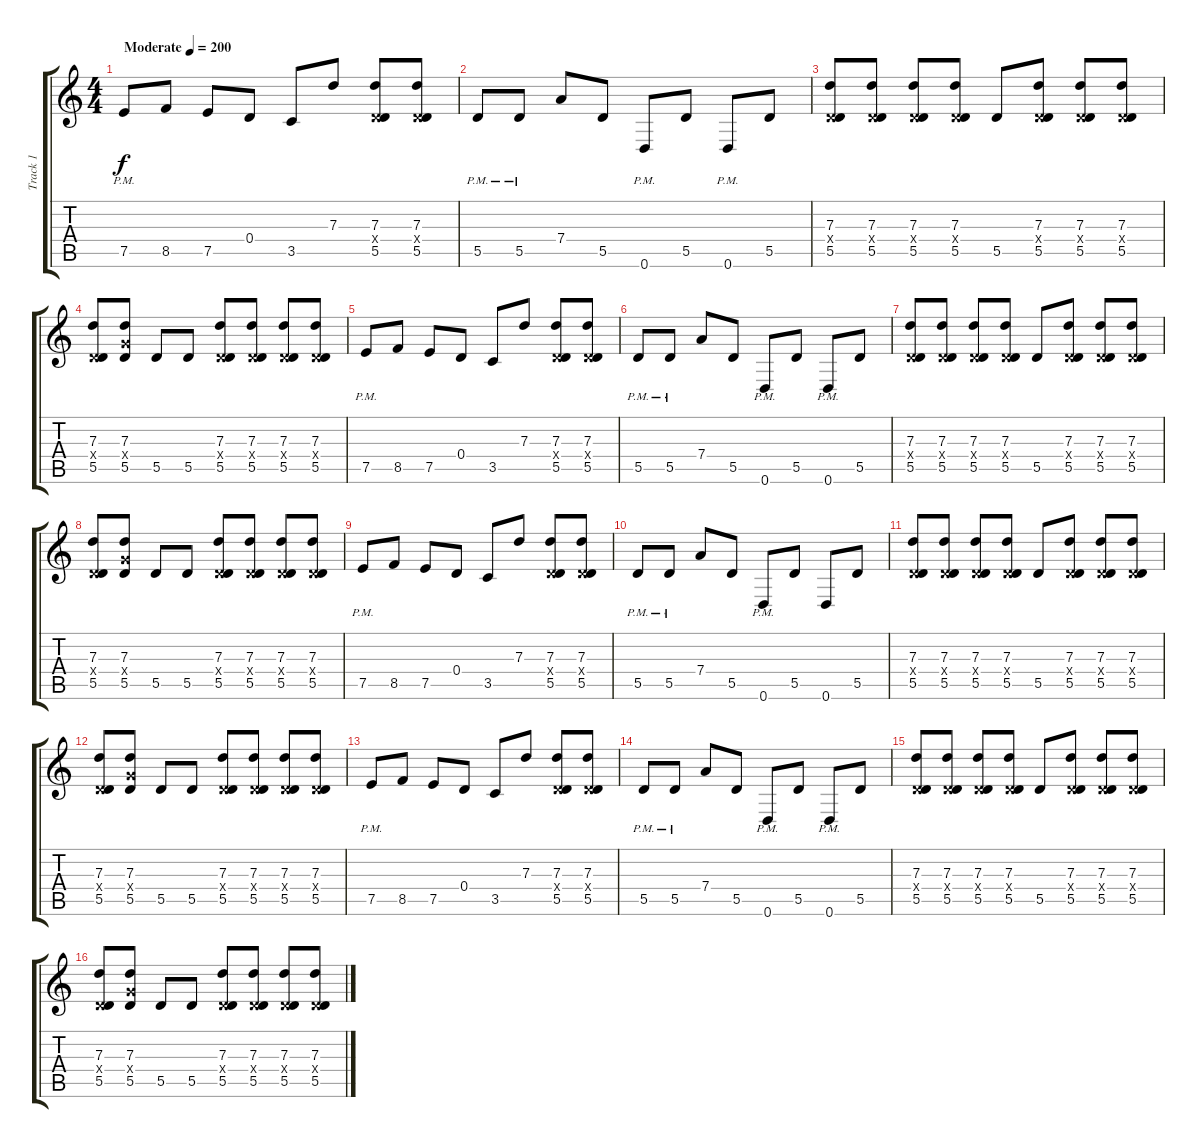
\track ("Track 1" "Track 1") {instrument distortionguitar}
\staff {score tabs}
\tuning (E4 B3 G3 D3 A2 D2) {hide}
\ts (4 4)
\tempo (200 "Moderate")
\clef g2
\ks c
7.5{pm}.8{dy f instrument distortionguitar} 8.5.8 7.5.8 0.4.8 3.5.8 7.3.8 (7.3 0.4{x} 5.5).8 (7.3 0.4{x} 5.5).8 |
5.5{pm}.8 5.5{pm}.8 7.4.8 5.5.8 0.6{pm}.8 5.5.8 0.6{pm}.8 5.5.8 |
(7.3 0.4{x} 5.5).8 (7.3 0.4{x} 5.5).8 (7.3 0.4{x} 5.5).8 (7.3 0.4{x} 5.5).8 5.5.8 (7.3 0.4{x} 5.5).8 (7.3 0.4{x} 5.5).8 (7.3 0.4{x} 5.5).8 |
(7.3 0.4{x} 5.5).8 (7.3 5.4{x} 5.5).8 5.5.8 5.5.8 (7.3 0.4{x} 5.5).8 (7.3 0.4{x} 5.5).8 (7.3 0.4{x} 5.5).8 (7.3 0.4{x} 5.5).8 |
7.5{pm}.8 8.5.8 7.5.8 0.4.8 3.5.8 7.3.8 (7.3 0.4{x} 5.5).8 (7.3 0.4{x} 5.5).8 |
5.5{pm}.8 5.5{pm}.8 7.4.8 5.5.8 0.6{pm}.8 5.5.8 0.6{pm}.8 5.5.8 |
(7.3 0.4{x} 5.5).8 (7.3 0.4{x} 5.5).8 (7.3 0.4{x} 5.5).8 (7.3 0.4{x} 5.5).8 5.5.8 (7.3 0.4{x} 5.5).8 (7.3 0.4{x} 5.5).8 (7.3 0.4{x} 5.5).8 |
(7.3 0.4{x} 5.5).8 (7.3 5.4{x} 5.5).8 5.5.8 5.5.8 (7.3 0.4{x} 5.5).8 (7.3 0.4{x} 5.5).8 (7.3 0.4{x} 5.5).8 (7.3 0.4{x} 5.5).8 |
7.5{pm}.8 8.5.8 7.5.8 0.4.8 3.5.8 7.3.8 (7.3 0.4{x} 5.5).8 (7.3 0.4{x} 5.5).8 |
5.5{pm}.8 5.5{pm}.8 7.4.8 5.5.8 0.6{pm}.8 5.5.8 0.6.8 5.5.8 |
(7.3 0.4{x} 5.5).8 (7.3 0.4{x} 5.5).8 (7.3 0.4{x} 5.5).8 (7.3 0.4{x} 5.5).8 5.5.8 (7.3 0.4{x} 5.5).8 (7.3 0.4{x} 5.5).8 (7.3 0.4{x} 5.5).8 |
(7.3 0.4{x} 5.5).8 (7.3 5.4{x} 5.5).8 5.5.8 5.5.8 (7.3 0.4{x} 5.5).8 (7.3 0.4{x} 5.5).8 (7.3 0.4{x} 5.5).8 (7.3 0.4{x} 5.5).8 |
7.5{pm}.8 8.5.8 7.5.8 0.4.8 3.5.8 7.3.8 (7.3 0.4{x} 5.5).8 (7.3 0.4{x} 5.5).8 |
5.5{pm}.8 5.5{pm}.8 7.4.8 5.5.8 0.6{pm}.8 5.5.8 0.6{pm}.8 5.5.8 |
(7.3 0.4{x} 5.5).8 (7.3 0.4{x} 5.5).8 (7.3 0.4{x} 5.5).8 (7.3 0.4{x} 5.5).8 5.5.8 (7.3 0.4{x} 5.5).8 (7.3 0.4{x} 5.5).8 (7.3 0.4{x} 5.5).8 |
(7.3 0.4{x} 5.5).8 (7.3 5.4{x} 5.5).8 5.5.8 5.5.8 (7.3 0.4{x} 5.5).8 (7.3 0.4{x} 5.5).8 (7.3 0.4{x} 5.5).8 (7.3 0.4{x} 5.5).8
